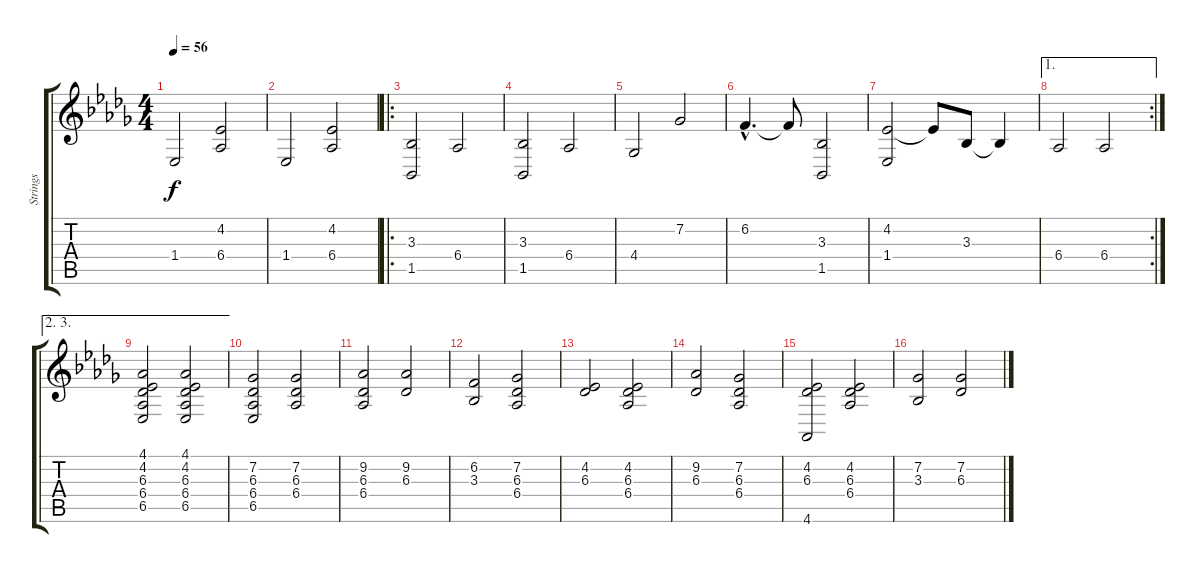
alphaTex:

\track ("Strings" "Strings") {instrument synthstrings1}
\staff {score tabs}
\tuning (E4 B3 G3 D3 A2 E2) {hide}
\ts (4 4)
\tempo 56
\clef g2
\ks bbminor
1.4.2{dy f instrument synthstrings1} (4.2 6.4).2 |
1.4.2 (4.2 6.4).2 |
\ro
(3.3 1.5).2 6.4.2 |
(3.3 1.5).2 6.4.2 |
4.4.2 7.2.2 |
6.2{hac}.4{d} 6.2{t}.8 (3.3 1.5).2 |
(4.2 1.4).2 4.2{t}.8 3.3.8 3.3{t}.4 |
\ae 1
\rc 2
6.4.2 6.4.2 |
\ae (2 3)
(4.1 4.2 6.3 6.4 6.5).2 (4.1 4.2 6.3 6.4 6.5).2 |
(7.2 6.3 6.4 6.5).2 (7.2 6.3 6.4).2 |
(9.2 6.3 6.4).2 (9.2 6.3).2 |
(6.2 3.3).2 (7.2 6.3 6.4).2 |
(4.2 6.3).2 (4.2 6.3 6.4).2 |
(9.2 6.3).2 (7.2 6.3 6.4).2 |
(4.2 6.3 4.6).2 (4.2 6.3 6.4).2 |
(7.2 3.3).2 (7.2 6.3).2
